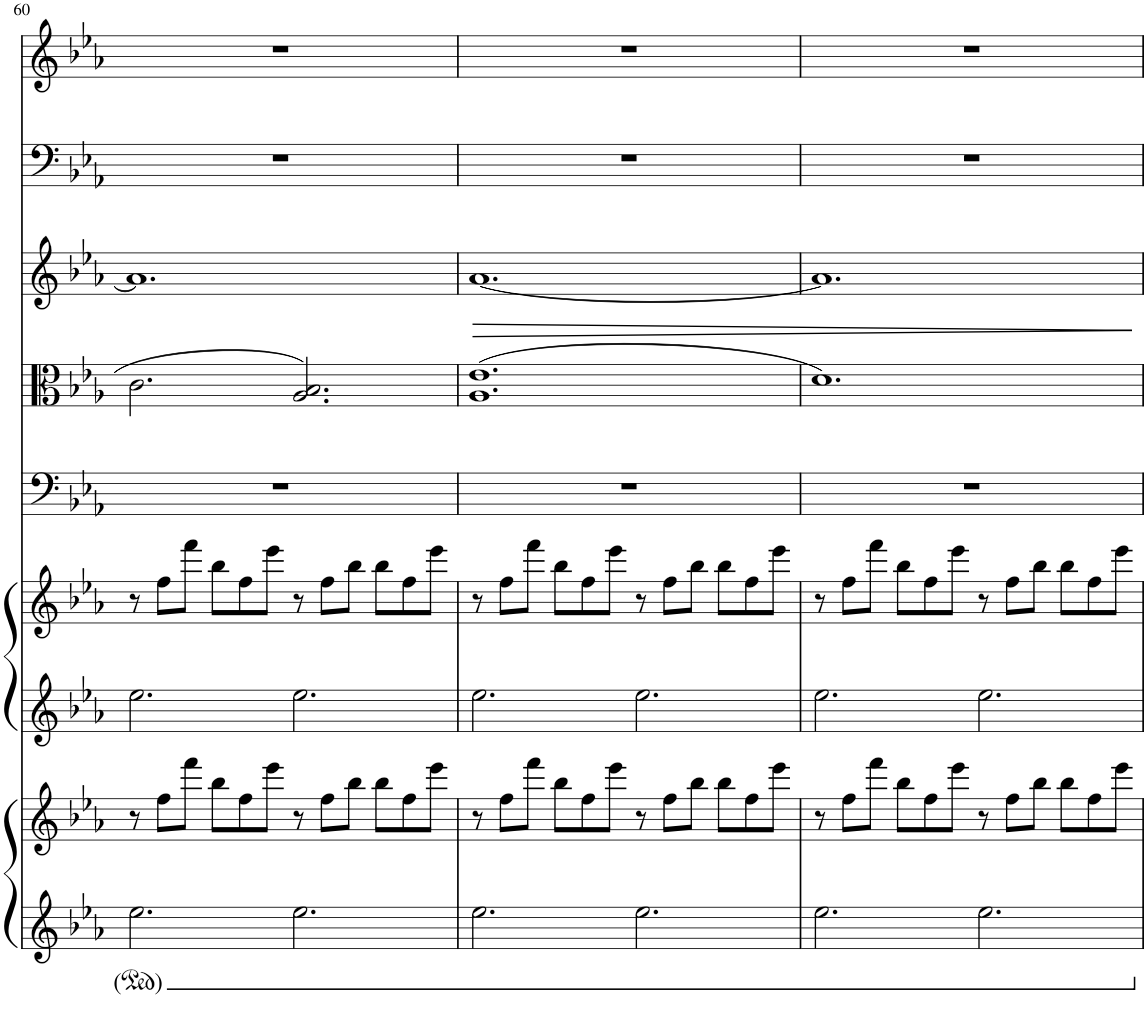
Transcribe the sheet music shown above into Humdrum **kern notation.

**kern	**kern	**kern	**kern	**kern	**kern	**kern	**dynam	**kern	**kern
*part7	*part7	*part6	*part6	*part5	*part4	*part3	*part3	*part2	*part1
*staff9	*staff8	*staff7	*staff6	*staff5	*staff4	*staff3	*staff3	*staff2	*staff1
*I"Piano	*	*I"Harp	*	*I"Violoncello	*I"Viola	*I"Women	*	*I"Bassoon	*I"Oboe
*I'Pno	*	*I'Hp	*	*I'Vc	*I'Vla	*	*	*I'Bsn	*I'Ob
!!LO:PB:g=z
*clefF4	*clefG2	*clefF4	*clefG2	*clefF4	*clefC3	*clefG2	*	*clefF4	*clefG2
*k[b-e-a-]	*k[b-e-a-]	*k[b-e-a-]	*k[b-e-a-]	*k[b-e-a-]	*k[b-e-a-]	*k[b-e-a-]	*	*k[b-e-a-]	*k[b-e-a-]
*M12/8	*M12/8	*M12/8	*M12/8	*M12/8	*M12/8	*M12/8	*	*M12/8	*M12/8
=60	=60	=60	=60	=60	=60	=60	=60	=60	=60
2.ee-\	8r	2.ee-\	8r	1.r	2.c\	1.a-]	.	1.r	1.r
.	8ff\L	.	8ff\L	.	.	.	.	.	.
.	8fff\J	.	8fff\J	.	.	.	.	.	.
.	8bb-\L	.	8bb-\L	.	.	.	.	.	.
.	8ff\	.	8ff\	.	.	.	.	.	.
.	8eee-\J	.	8eee-\J	.	.	.	.	.	.
2.ee-\	8r	2.ee-\	8r	.	2.A-/ 2.B-/	.	.	.	.
.	8ff\L	.	8ff\L	.	.	.	.	.	.
.	8bb-\J	.	8bb-\J	.	.	.	.	.	.
.	8bb-\L	.	8bb-\L	.	.	.	.	.	.
.	8ff\	.	8ff\	.	.	.	.	.	.
.	8eee-\J	.	8eee-\J	.	.	.	.	.	.
=61	=61	=61	=61	=61	=61	=61	=61	=61	=61
!	!	!	!	!	!	!	!LO:HP:b	!	!
2.ee-\	8r	2.ee-\	8r	1.r	(1.A- 1.e-	[1.a-	>	1.r	1.r
.	8ff\L	.	8ff\L	.	.	.	.	.	.
.	8fff\J	.	8fff\J	.	.	.	.	.	.
.	8bb-\L	.	8bb-\L	.	.	.	.	.	.
.	8ff\	.	8ff\	.	.	.	.	.	.
.	8eee-\J	.	8eee-\J	.	.	.	.	.	.
2.ee-\	8r	2.ee-\	8r	.	.	.	.	.	.
.	8ff\L	.	8ff\L	.	.	.	.	.	.
.	8bb-\J	.	8bb-\J	.	.	.	.	.	.
.	8bb-\L	.	8bb-\L	.	.	.	.	.	.
.	8ff\	.	8ff\	.	.	.	.	.	.
.	8eee-\J	.	8eee-\J	.	.	.	.	.	.
=62	=62	=62	=62	=62	=62	=62	=62	=62	=62
2.ee-\	8r	2.ee-\	8r	1.r	1.d)	1.a-]	.	1.r	1.r
.	8ff\L	.	8ff\L	.	.	.	.	.	.
.	8fff\J	.	8fff\J	.	.	.	.	.	.
.	8bb-\L	.	8bb-\L	.	.	.	.	.	.
.	8ff\	.	8ff\	.	.	.	.	.	.
.	8eee-\J	.	8eee-\J	.	.	.	.	.	.
2.ee-\	8r	2.ee-\	8r	.	.	.	.	.	.
.	8ff\L	.	8ff\L	.	.	.	.	.	.
.	8bb-\J	.	8bb-\J	.	.	.	.	.	.
.	8bb-\L	.	8bb-\L	.	.	.	.	.	.
.	8ff\	.	8ff\	.	.	.	.	.	.
.	8eee-\J	.	8eee-\J	.	.	.	.	.	.
.	.	.	.	.	.	.	]	.	.
=	=	=	=	=	=	=	=	=	=
*-	*-	*-	*-	*-	*-	*-	*-	*-	*-
